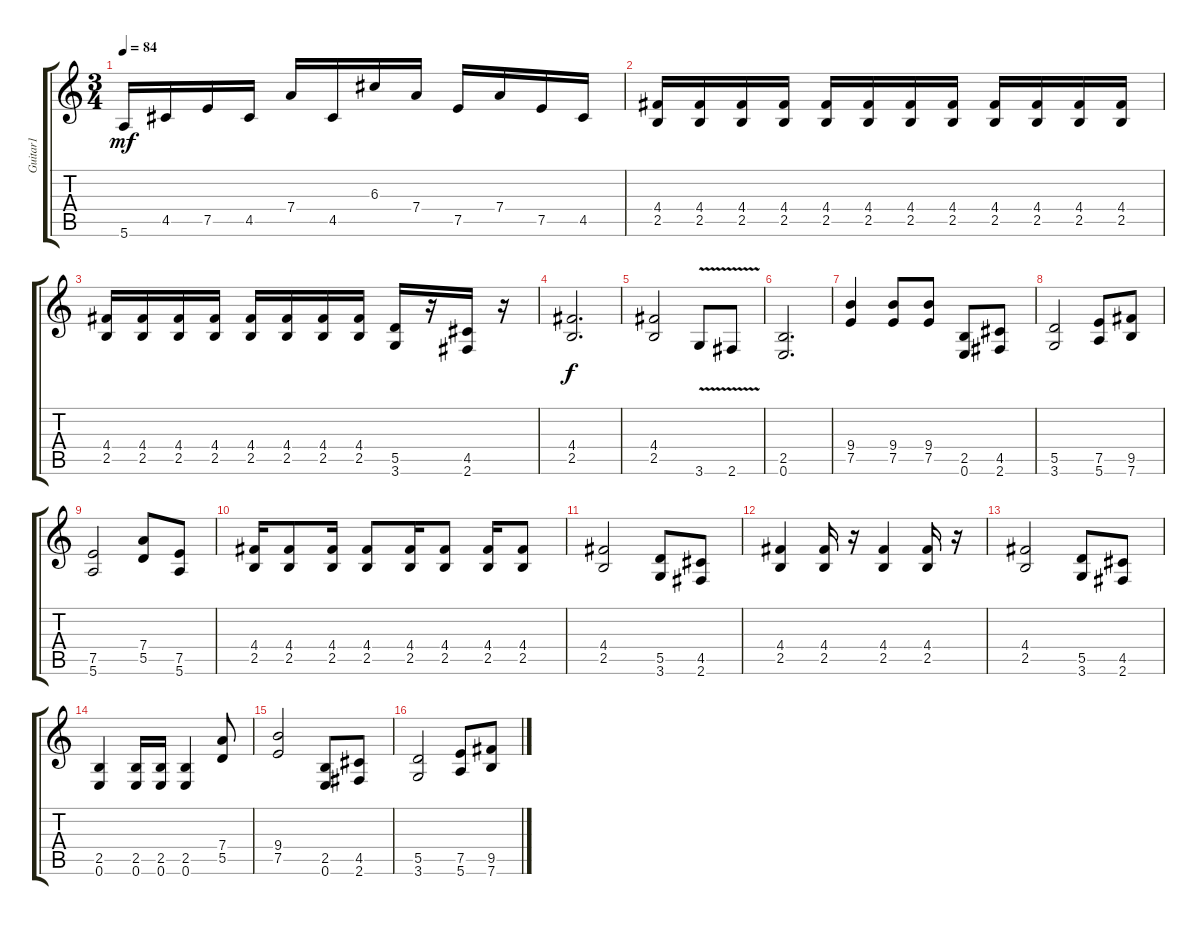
\track ("Guitar1" "Guitar1") {instrument distortionguitar}
\staff {score tabs}
\tuning (E4 B3 G3 D3 A2 E2) {hide}
\ts (3 4)
\tempo 84
\clef g2
\ks c
5.6.16{dy mf} 4.5.16 7.5.16 4.5.16 7.4.16 4.5.16 6.3.16 7.4.16 7.5.16 7.4.16 7.5.16 4.5.16 |
(4.4 2.5).16{volume 14} (4.4 2.5).16 (4.4 2.5).16 (4.4 2.5).16 (4.4 2.5).16 (4.4 2.5).16 (4.4 2.5).16 (4.4 2.5).16 (4.4 2.5).16 (4.4 2.5).16 (4.4 2.5).16 (4.4 2.5).16 |
(4.4 2.5).16 (4.4 2.5).16 (4.4 2.5).16 (4.4 2.5).16 (4.4 2.5).16 (4.4 2.5).16 (4.4 2.5).16 (4.4 2.5).16 (5.5 3.6).16 r.16 (4.5 2.6).16 r.16 |
(4.4 2.5).2{d dy f} |
(4.4 2.5).2 3.6{v}.8 2.6{v}.8 |
(2.5 0.6).2{d} |
(9.4 7.5).4 (9.4 7.5).8 (9.4 7.5).8 (2.5 0.6).8 (4.5 2.6).8 |
(5.5 3.6).2 (7.5 5.6).8 (9.5 7.6).8 |
(7.5 5.6).2 (7.4 5.5).8 (7.5 5.6).8 |
(4.4 2.5).16 (4.4 2.5).8 (4.4 2.5).16 (4.4 2.5).8 (4.4 2.5).16 (4.4 2.5).8 (4.4 2.5).16 (4.4 2.5).8 |
(4.4 2.5).2 (5.5 3.6).8 (4.5 2.6).8 |
(4.4 2.5).4 (4.4 2.5).16 r.16 (4.4 2.5).4 (4.4 2.5).16 r.16 |
(4.4 2.5).2 (5.5 3.6).8 (4.5 2.6).8 |
(2.5 0.6).4 (2.5 0.6).16 (2.5 0.6).16 (2.5 0.6).4 (7.4 5.5).8 |
(9.4 7.5).2 (2.5 0.6).8 (4.5 2.6).8 |
(5.5 3.6).2 (7.5 5.6).8 (9.5 7.6).8
